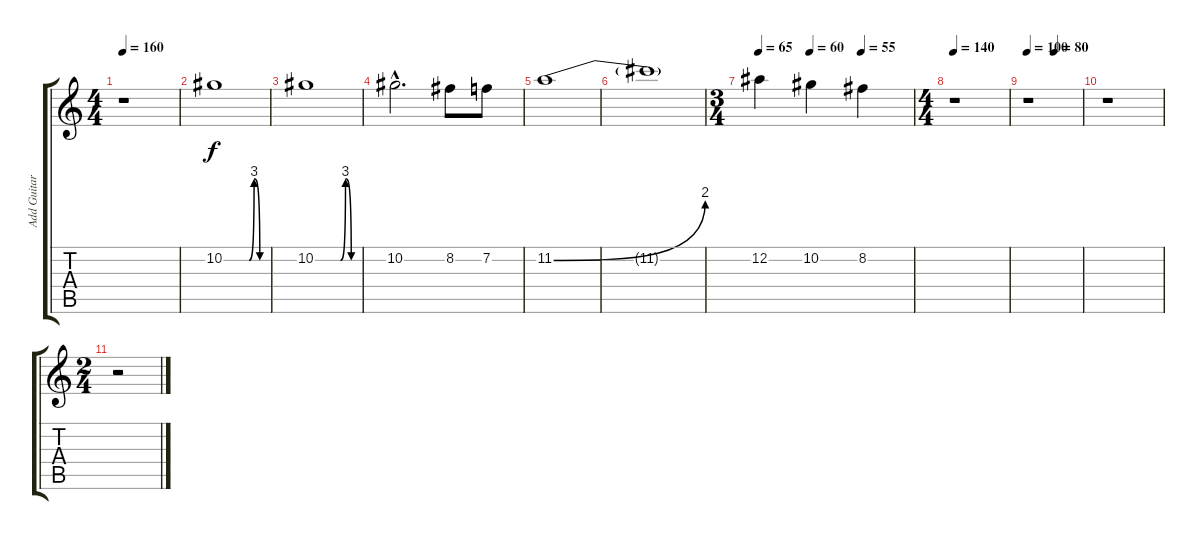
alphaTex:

\track ("Add Guitar 3" "Add Guitar") {instrument distortionguitar}
\staff {score tabs}
\tuning (Eb4 Bb3 Gb3 Db3 Ab2 Eb2) {hide}
\ts (4 4)
\tempo 160
\clef g2
\ks c
r.1{dy f} |
10.2{be (custom 0 0 35 0 42 12 50 0 60 0)}.1 |
10.2{be (custom 0 0 35 0 42 12 50 0 60 0)}.1 |
10.2{hac}.2{d} 8.2.8 7.2.8 |
11.2{be (bend 0 0 60 8)}.1 |
11.2{t}.1 |
\ts (3 4)
\tempo 65
\tempo (60 0.3333333333333333)
\tempo (55 0.6666666666666666)
12.2.4 10.2.4 8.2.4 |
\ts (4 4)
\tempo 140
r.1 |
\tempo 100
\tempo (80 0.5)
r.1 |
r.1 |
\ts (2 4)
r.2
